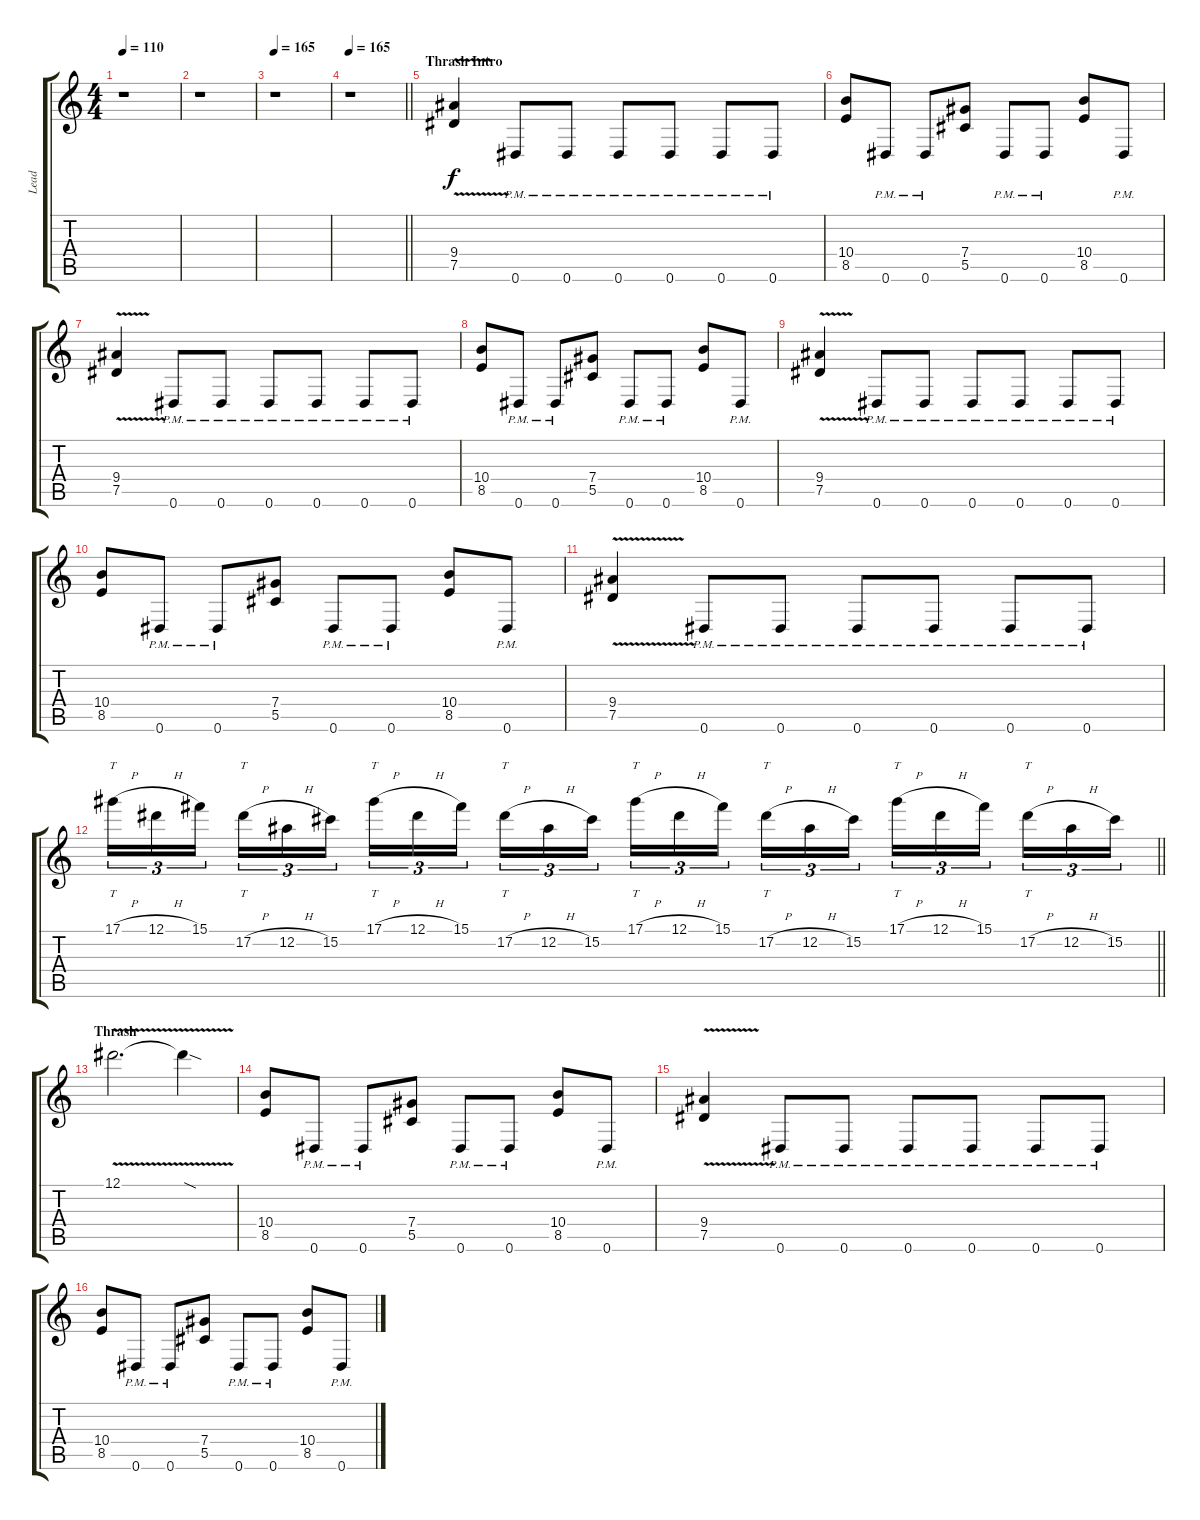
\track ("Lead" "Lead") {instrument distortionguitar}
\staff {score tabs}
\tuning (Eb4 Bb3 Gb3 Db3 Ab2 Eb2) {hide}
\ts (4 4)
\tempo 110
\clef g2
\ks c
r.1{dy f} |
r.1 |
\tempo 110
\tempo 165
r.1 |
\tempo 165
\barLineRight lightlight
r.1 |
\section ("" "Thrash Intro")
(9.4{v} 7.5).4 0.6{pm}.8 0.6{pm}.8 0.6{pm}.8 0.6{pm}.8 0.6{pm}.8 0.6{pm}.8 |
(10.4 8.5).8 0.6{pm}.8 0.6{pm}.8 (7.4 5.5).8 0.6{pm}.8 0.6{pm}.8 (10.4 8.5).8 0.6{pm}.8 |
(9.4{v} 7.5).4 0.6{pm}.8 0.6{pm}.8 0.6{pm}.8 0.6{pm}.8 0.6{pm}.8 0.6{pm}.8 |
(10.4 8.5).8 0.6{pm}.8 0.6{pm}.8 (7.4 5.5).8 0.6{pm}.8 0.6{pm}.8 (10.4 8.5).8 0.6{pm}.8 |
(9.4{v} 7.5).4 0.6{pm}.8 0.6{pm}.8 0.6{pm}.8 0.6{pm}.8 0.6{pm}.8 0.6{pm}.8 |
(10.4 8.5).8 0.6{pm}.8 0.6{pm}.8 (7.4 5.5).8 0.6{pm}.8 0.6{pm}.8 (10.4 8.5).8 0.6{pm}.8 |
(9.4{v} 7.5).4 0.6{pm}.8 0.6{pm}.8 0.6{pm}.8 0.6{pm}.8 0.6{pm}.8 0.6{pm}.8 |
\barLineRight lightlight
17.1{h}.16{tt tu (3 2)} 12.1{h}.16{tu (3 2)} 15.1.16{tu (3 2) beam splitsecondary} 17.2{h}.16{tt tu (3 2)} 12.2{h}.16{tu (3 2)} 15.2.16{tu (3 2)} 17.1{h}.16{tt tu (3 2)} 12.1{h}.16{tu (3 2)} 15.1.16{tu (3 2) beam splitsecondary} 17.2{h}.16{tt tu (3 2)} 12.2{h}.16{tu (3 2)} 15.2.16{tu (3 2)} 17.1{h}.16{tt tu (3 2)} 12.1{h}.16{tu (3 2)} 15.1.16{tu (3 2) beam splitsecondary} 17.2{h}.16{tt tu (3 2)} 12.2{h}.16{tu (3 2)} 15.2.16{tu (3 2)} 17.1{h}.16{tt tu (3 2)} 12.1{h}.16{tu (3 2)} 15.1.16{tu (3 2) beam splitsecondary} 17.2{h}.16{tt tu (3 2)} 12.2{h}.16{tu (3 2)} 15.2.16{tu (3 2)} |
\section ("" "Thrash")
12.1{v}.2{d} 12.1{sod t}.4 |
(10.4 8.5).8 0.6{pm}.8 0.6{pm}.8 (7.4 5.5).8 0.6{pm}.8 0.6{pm}.8 (10.4 8.5).8 0.6{pm}.8 |
(9.4{v} 7.5).4 0.6{pm}.8 0.6{pm}.8 0.6{pm}.8 0.6{pm}.8 0.6{pm}.8 0.6{pm}.8 |
(10.4 8.5).8 0.6{pm}.8 0.6{pm}.8 (7.4 5.5).8 0.6{pm}.8 0.6{pm}.8 (10.4 8.5).8 0.6{pm}.8
